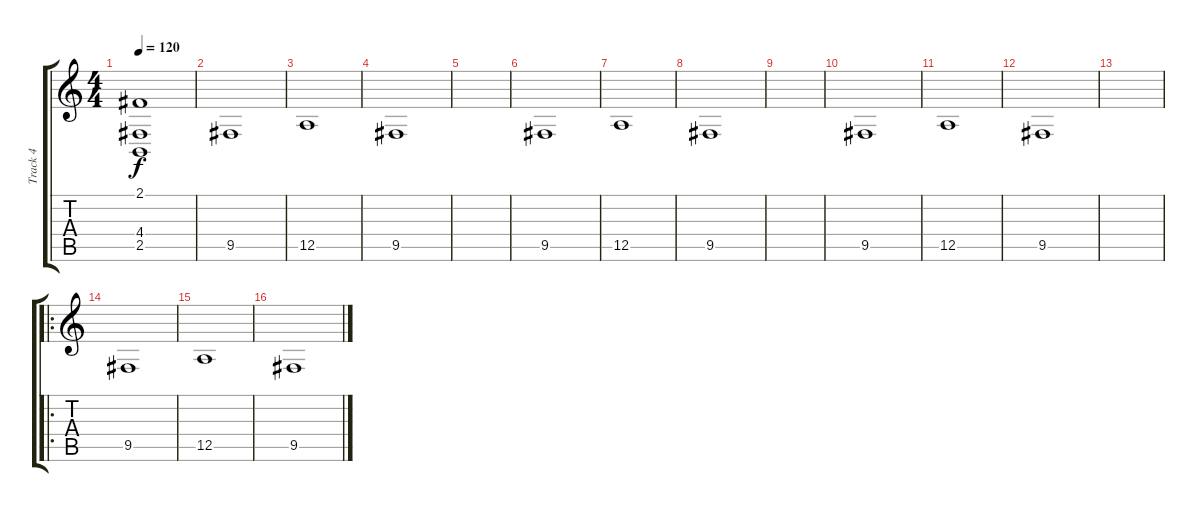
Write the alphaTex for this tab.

\track ("Track 4" "Track 4") {instrument fiddle}
\staff {score tabs}
\tuning (E4 B3 G3 D3 A2 E2) {hide}
\ts (4 4)
\tempo 120
\clef g2
\ks c
(2.1 4.4 2.5).1{dy f} |
9.5.1 |
12.5.1 |
9.5.1 |
|
9.5.1 |
12.5.1 |
9.5.1 |
|
9.5.1 |
12.5.1 |
9.5.1 |
|
\ro
9.5.1 |
12.5.1 |
9.5.1
